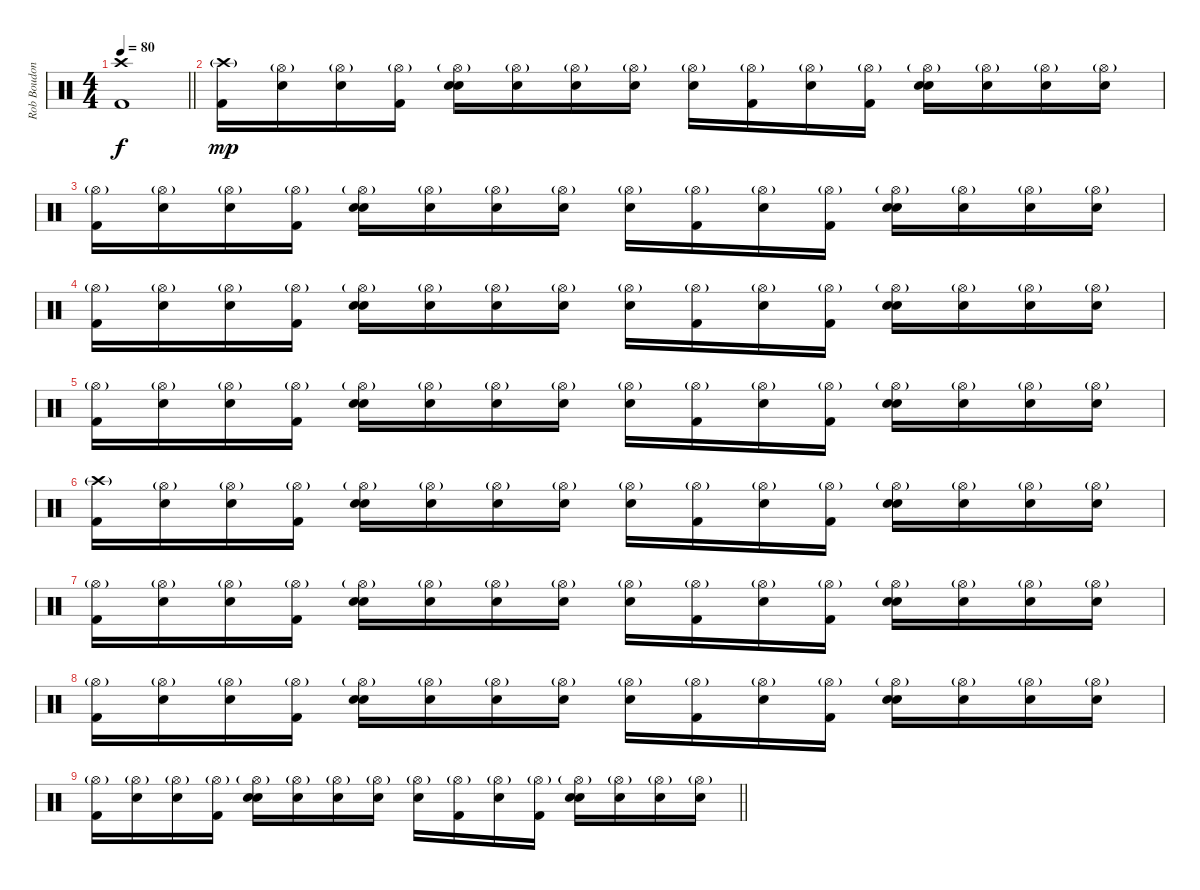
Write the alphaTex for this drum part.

\track ("Rob Boudon [Drums]" "Rob Boudon") {instrument percussion}
\staff {score}
\articulation defaults
\ts (4 4)
\tempo 80
\clef neutral
\barLineRight lightlight
\ks c
("Kick (hit) 2" "Crash high (hit)").1{dy f} |
("Kick (hit) 2" "Crash high (hit)"{g}).16{dy mp} ("Snare (hit)" "Hi-Hat (open)"{g}).16 ("Snare (hit)" "Hi-Hat (open)"{g}).16 ("Kick (hit) 2" "Hi-Hat (open)"{g}).16 ("Snare (hit)" "Electric Snare (hit)" "Hi-Hat (open)"{g}).16 ("Snare (hit)" "Hi-Hat (open)"{g}).16 ("Snare (hit)" "Hi-Hat (open)"{g}).16 ("Snare (hit)" "Hi-Hat (open)"{g}).16 ("Snare (hit)" "Hi-Hat (open)"{g}).16 ("Kick (hit) 2" "Hi-Hat (open)"{g}).16 ("Snare (hit)" "Hi-Hat (open)"{g}).16 ("Kick (hit) 2" "Hi-Hat (open)"{g}).16 ("Snare (hit)" "Electric Snare (hit)" "Hi-Hat (open)"{g}).16 ("Snare (hit)" "Hi-Hat (open)"{g}).16 ("Snare (hit)" "Hi-Hat (open)"{g}).16 ("Snare (hit)" "Hi-Hat (open)"{g}).16 |
("Kick (hit) 2" "Hi-Hat (open)"{g}).16 ("Snare (hit)" "Hi-Hat (open)"{g}).16 ("Snare (hit)" "Hi-Hat (open)"{g}).16 ("Kick (hit) 2" "Hi-Hat (open)"{g}).16 ("Snare (hit)" "Electric Snare (hit)" "Hi-Hat (open)"{g}).16 ("Snare (hit)" "Hi-Hat (open)"{g}).16 ("Snare (hit)" "Hi-Hat (open)"{g}).16 ("Snare (hit)" "Hi-Hat (open)"{g}).16 ("Snare (hit)" "Hi-Hat (open)"{g}).16 ("Kick (hit) 2" "Hi-Hat (open)"{g}).16 ("Snare (hit)" "Hi-Hat (open)"{g}).16 ("Kick (hit) 2" "Hi-Hat (open)"{g}).16 ("Snare (hit)" "Electric Snare (hit)" "Hi-Hat (open)"{g}).16 ("Snare (hit)" "Hi-Hat (open)"{g}).16 ("Snare (hit)" "Hi-Hat (open)"{g}).16 ("Snare (hit)" "Hi-Hat (open)"{g}).16 |
("Kick (hit) 2" "Hi-Hat (open)"{g}).16 ("Snare (hit)" "Hi-Hat (open)"{g}).16 ("Snare (hit)" "Hi-Hat (open)"{g}).16 ("Kick (hit) 2" "Hi-Hat (open)"{g}).16 ("Snare (hit)" "Electric Snare (hit)" "Hi-Hat (open)"{g}).16 ("Snare (hit)" "Hi-Hat (open)"{g}).16 ("Snare (hit)" "Hi-Hat (open)"{g}).16 ("Snare (hit)" "Hi-Hat (open)"{g}).16 ("Snare (hit)" "Hi-Hat (open)"{g}).16 ("Kick (hit) 2" "Hi-Hat (open)"{g}).16 ("Snare (hit)" "Hi-Hat (open)"{g}).16 ("Kick (hit) 2" "Hi-Hat (open)"{g}).16 ("Snare (hit)" "Electric Snare (hit)" "Hi-Hat (open)"{g}).16 ("Snare (hit)" "Hi-Hat (open)"{g}).16 ("Snare (hit)" "Hi-Hat (open)"{g}).16 ("Snare (hit)" "Hi-Hat (open)"{g}).16 |
("Kick (hit) 2" "Hi-Hat (open)"{g}).16 ("Snare (hit)" "Hi-Hat (open)"{g}).16 ("Snare (hit)" "Hi-Hat (open)"{g}).16 ("Kick (hit) 2" "Hi-Hat (open)"{g}).16 ("Snare (hit)" "Electric Snare (hit)" "Hi-Hat (open)"{g}).16 ("Snare (hit)" "Hi-Hat (open)"{g}).16 ("Snare (hit)" "Hi-Hat (open)"{g}).16 ("Snare (hit)" "Hi-Hat (open)"{g}).16 ("Snare (hit)" "Hi-Hat (open)"{g}).16 ("Kick (hit) 2" "Hi-Hat (open)"{g}).16 ("Snare (hit)" "Hi-Hat (open)"{g}).16 ("Kick (hit) 2" "Hi-Hat (open)"{g}).16 ("Snare (hit)" "Electric Snare (hit)" "Hi-Hat (open)"{g}).16 ("Snare (hit)" "Hi-Hat (open)"{g}).16 ("Snare (hit)" "Hi-Hat (open)"{g}).16 ("Snare (hit)" "Hi-Hat (open)"{g}).16 |
("Kick (hit) 2" "Crash high (hit)"{g}).16 ("Snare (hit)" "Hi-Hat (open)"{g}).16 ("Snare (hit)" "Hi-Hat (open)"{g}).16 ("Kick (hit) 2" "Hi-Hat (open)"{g}).16 ("Snare (hit)" "Electric Snare (hit)" "Hi-Hat (open)"{g}).16 ("Snare (hit)" "Hi-Hat (open)"{g}).16 ("Snare (hit)" "Hi-Hat (open)"{g}).16 ("Snare (hit)" "Hi-Hat (open)"{g}).16 ("Snare (hit)" "Hi-Hat (open)"{g}).16 ("Kick (hit) 2" "Hi-Hat (open)"{g}).16 ("Snare (hit)" "Hi-Hat (open)"{g}).16 ("Kick (hit) 2" "Hi-Hat (open)"{g}).16 ("Snare (hit)" "Electric Snare (hit)" "Hi-Hat (open)"{g}).16 ("Snare (hit)" "Hi-Hat (open)"{g}).16 ("Snare (hit)" "Hi-Hat (open)"{g}).16 ("Snare (hit)" "Hi-Hat (open)"{g}).16 |
("Kick (hit) 2" "Hi-Hat (open)"{g}).16 ("Snare (hit)" "Hi-Hat (open)"{g}).16 ("Snare (hit)" "Hi-Hat (open)"{g}).16 ("Kick (hit) 2" "Hi-Hat (open)"{g}).16 ("Snare (hit)" "Electric Snare (hit)" "Hi-Hat (open)"{g}).16 ("Snare (hit)" "Hi-Hat (open)"{g}).16 ("Snare (hit)" "Hi-Hat (open)"{g}).16 ("Snare (hit)" "Hi-Hat (open)"{g}).16 ("Snare (hit)" "Hi-Hat (open)"{g}).16 ("Kick (hit) 2" "Hi-Hat (open)"{g}).16 ("Snare (hit)" "Hi-Hat (open)"{g}).16 ("Kick (hit) 2" "Hi-Hat (open)"{g}).16 ("Snare (hit)" "Electric Snare (hit)" "Hi-Hat (open)"{g}).16 ("Snare (hit)" "Hi-Hat (open)"{g}).16 ("Snare (hit)" "Hi-Hat (open)"{g}).16 ("Snare (hit)" "Hi-Hat (open)"{g}).16 |
("Kick (hit) 2" "Hi-Hat (open)"{g}).16 ("Snare (hit)" "Hi-Hat (open)"{g}).16 ("Snare (hit)" "Hi-Hat (open)"{g}).16 ("Kick (hit) 2" "Hi-Hat (open)"{g}).16 ("Snare (hit)" "Electric Snare (hit)" "Hi-Hat (open)"{g}).16 ("Snare (hit)" "Hi-Hat (open)"{g}).16 ("Snare (hit)" "Hi-Hat (open)"{g}).16 ("Snare (hit)" "Hi-Hat (open)"{g}).16 ("Snare (hit)" "Hi-Hat (open)"{g}).16 ("Kick (hit) 2" "Hi-Hat (open)"{g}).16 ("Snare (hit)" "Hi-Hat (open)"{g}).16 ("Kick (hit) 2" "Hi-Hat (open)"{g}).16 ("Snare (hit)" "Electric Snare (hit)" "Hi-Hat (open)"{g}).16 ("Snare (hit)" "Hi-Hat (open)"{g}).16 ("Snare (hit)" "Hi-Hat (open)"{g}).16 ("Snare (hit)" "Hi-Hat (open)"{g}).16 |
\barLineRight lightlight
("Kick (hit) 2" "Hi-Hat (open)"{g}).16 ("Snare (hit)" "Hi-Hat (open)"{g}).16 ("Snare (hit)" "Hi-Hat (open)"{g}).16 ("Kick (hit) 2" "Hi-Hat (open)"{g}).16 ("Snare (hit)" "Electric Snare (hit)" "Hi-Hat (open)"{g}).16 ("Snare (hit)" "Hi-Hat (open)"{g}).16 ("Snare (hit)" "Hi-Hat (open)"{g}).16 ("Snare (hit)" "Hi-Hat (open)"{g}).16 ("Snare (hit)" "Hi-Hat (open)"{g}).16 ("Kick (hit) 2" "Hi-Hat (open)"{g}).16 ("Snare (hit)" "Hi-Hat (open)"{g}).16 ("Kick (hit) 2" "Hi-Hat (open)"{g}).16 ("Snare (hit)" "Electric Snare (hit)" "Hi-Hat (open)"{g}).16 ("Snare (hit)" "Hi-Hat (open)"{g}).16 ("Snare (hit)" "Hi-Hat (open)"{g}).16 ("Snare (hit)" "Hi-Hat (open)"{g}).16
